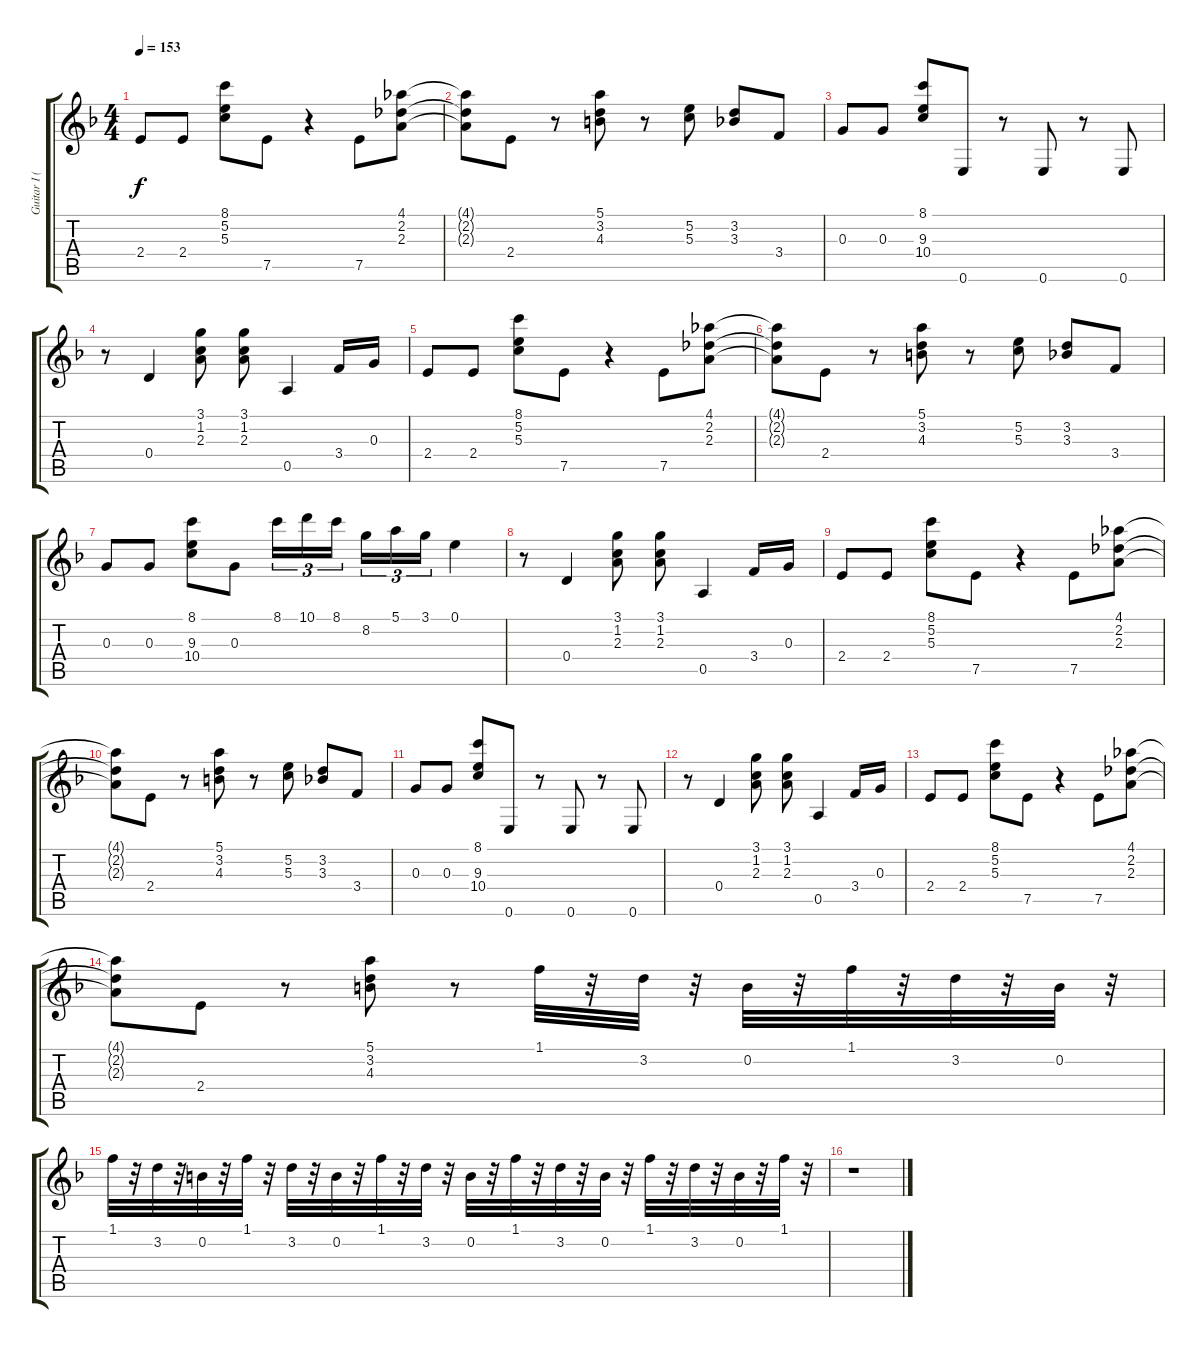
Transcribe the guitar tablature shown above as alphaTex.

\track ("Guitar I (Sugizo)" "Guitar I (") {instrument distortionguitar}
\staff {score tabs}
\tuning (E4 B3 G3 D3 A2 E2) {hide}
\ts (4 4)
\tempo 153
\clef g2
\ks f
2.4.8{dy f} 2.4.8 (8.1 5.2 5.3).8 7.5.8 r.4 7.5.8 (4.1 2.2 2.3).8 |
(4.1{t} 2.2{t} 2.3{t}).8 2.4.8 r.8 (5.1 3.2 4.3).8 r.8 (5.2 5.3).8 (3.2 3.3).8 3.4.8 |
0.3.8 0.3.8 (8.1 9.3 10.4).8 0.6.8 r.8 0.6.8 r.8 0.6.8 |
r.8 0.4.4 (3.1 1.2 2.3).8 (3.1 1.2 2.3).8 0.5.4 3.4.16 0.3.16 |
2.4.8 2.4.8 (8.1 5.2 5.3).8 7.5.8 r.4 7.5.8 (4.1 2.2 2.3).8 |
(4.1{t} 2.2{t} 2.3{t}).8 2.4.8 r.8 (5.1 3.2 4.3).8 r.8 (5.2 5.3).8 (3.2 3.3).8 3.4.8 |
0.3.8 0.3.8 (8.1 9.3 10.4).8 0.3.8 8.1.16{tu (3 2)} 10.1.16{tu (3 2)} 8.1.16{tu (3 2) beam splitsecondary} 8.2.16{tu (3 2)} 5.1.16{tu (3 2)} 3.1.16{tu (3 2)} 0.1.4 |
r.8 0.4.4 (3.1 1.2 2.3).8 (3.1 1.2 2.3).8 0.5.4 3.4.16 0.3.16 |
2.4.8 2.4.8 (8.1 5.2 5.3).8 7.5.8 r.4 7.5.8 (4.1 2.2 2.3).8 |
(4.1{t} 2.2{t} 2.3{t}).8 2.4.8 r.8 (5.1 3.2 4.3).8 r.8 (5.2 5.3).8 (3.2 3.3).8 3.4.8 |
0.3.8 0.3.8 (8.1 9.3 10.4).8 0.6.8 r.8 0.6.8 r.8 0.6.8 |
r.8 0.4.4 (3.1 1.2 2.3).8 (3.1 1.2 2.3).8 0.5.4 3.4.16 0.3.16 |
2.4.8 2.4.8 (8.1 5.2 5.3).8 7.5.8 r.4 7.5.8 (4.1 2.2 2.3).8 |
(4.1{t} 2.2{t} 2.3{t}).8 2.4.8 r.8 (5.1 3.2 4.3).8 r.8 1.1.32 r.32 3.2.32 r.32 0.2.32 r.32 1.1.32 r.32 3.2.32 r.32 0.2.32 r.32 |
1.1.32 r.32 3.2.32 r.32 0.2.32 r.32 1.1.32 r.32 3.2.32 r.32 0.2.32 r.32 1.1.32 r.32 3.2.32 r.32 0.2.32 r.32 1.1.32 r.32 3.2.32 r.32 0.2.32 r.32 1.1.32 r.32 3.2.32 r.32 0.2.32 r.32 1.1.32 r.32 |
r.1
